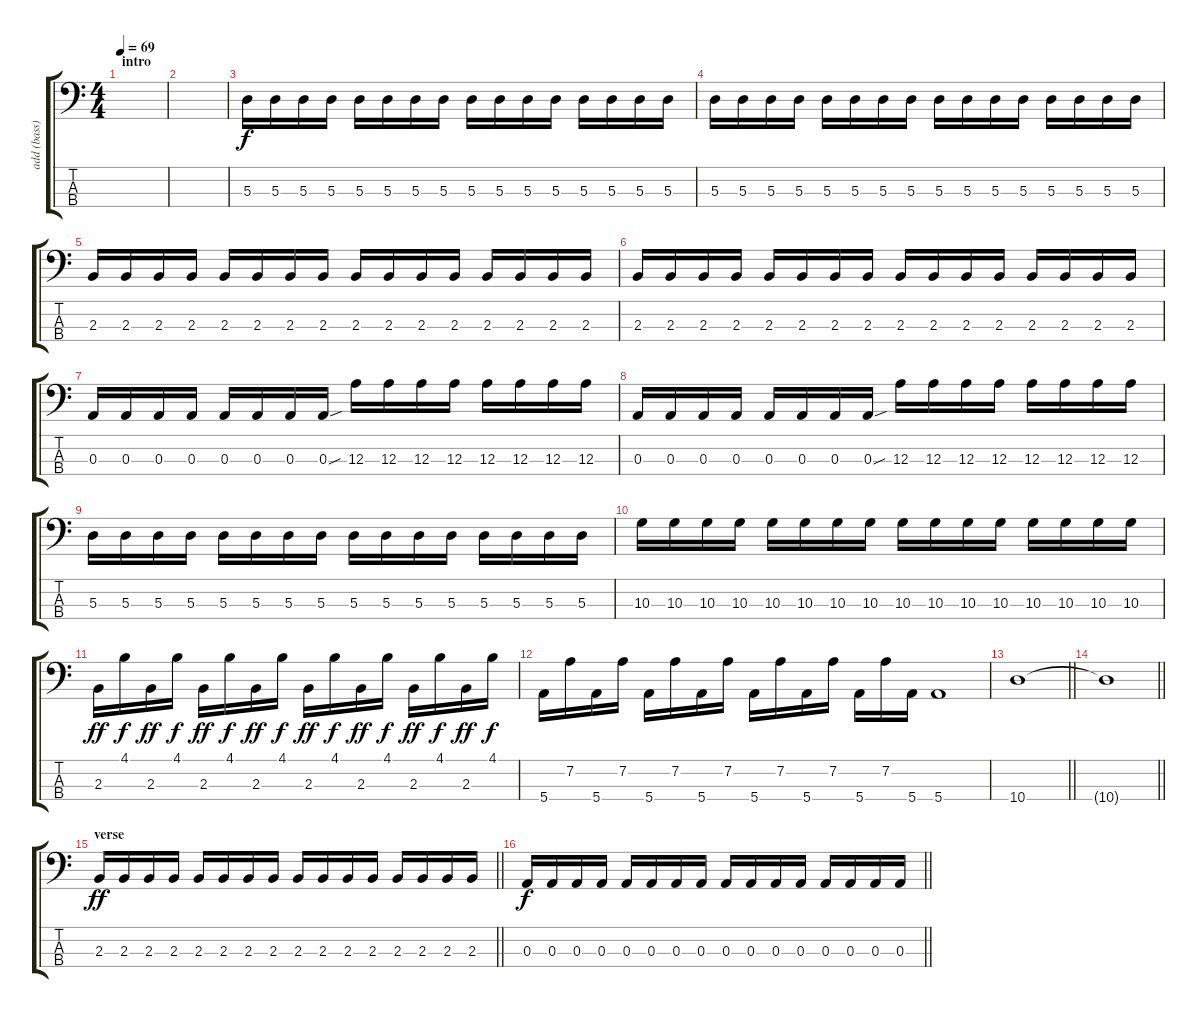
\track ("add (bass)" "add (bass)") {instrument electricbassfinger}
\staff {score tabs}
\tuning (G2 D2 A1 E1) {hide}
\ts (4 4)
\section ("" "intro")
\tempo 69
\clef f4
\ks c
|
|
5.3.16 5.3.16 5.3.16 5.3.16 5.3.16 5.3.16 5.3.16 5.3.16 5.3.16 5.3.16 5.3.16 5.3.16 5.3.16 5.3.16 5.3.16 5.3.16 |
5.3.16 5.3.16 5.3.16 5.3.16 5.3.16 5.3.16 5.3.16 5.3.16 5.3.16 5.3.16 5.3.16 5.3.16 5.3.16 5.3.16 5.3.16 5.3.16 |
2.3.16 2.3.16 2.3.16 2.3.16 2.3.16 2.3.16 2.3.16 2.3.16 2.3.16 2.3.16 2.3.16 2.3.16 2.3.16 2.3.16 2.3.16 2.3.16 |
2.3.16 2.3.16 2.3.16 2.3.16 2.3.16 2.3.16 2.3.16 2.3.16 2.3.16 2.3.16 2.3.16 2.3.16 2.3.16 2.3.16 2.3.16 2.3.16 |
0.3.16 0.3.16 0.3.16 0.3.16 0.3.16 0.3.16 0.3.16 0.3{sou}.16 12.3.16 12.3.16 12.3.16 12.3.16 12.3.16 12.3.16 12.3.16 12.3.16 |
0.3.16 0.3.16 0.3.16 0.3.16 0.3.16 0.3.16 0.3.16 0.3{sou}.16 12.3.16 12.3.16 12.3.16 12.3.16 12.3.16 12.3.16 12.3.16 12.3.16 |
5.3.16 5.3.16 5.3.16 5.3.16 5.3.16 5.3.16 5.3.16 5.3.16 5.3.16 5.3.16 5.3.16 5.3.16 5.3.16 5.3.16 5.3.16 5.3.16 |
10.3.16{dy f} 10.3.16 10.3.16 10.3.16 10.3.16 10.3.16 10.3.16 10.3.16 10.3.16 10.3.16 10.3.16 10.3.16 10.3.16 10.3.16 10.3.16 10.3.16 |
2.3.16{dy ff} 4.1.16{dy f} 2.3.16{dy ff} 4.1.16{dy f} 2.3.16{dy ff} 4.1.16{dy f} 2.3.16{dy ff} 4.1.16{dy f} 2.3.16{dy ff} 4.1.16{dy f} 2.3.16{dy ff} 4.1.16{dy f} 2.3.16{dy ff} 4.1.16{dy f} 2.3.16{dy ff} 4.1.16{dy f} |
5.4.16 7.2.16 5.4.16 7.2.16 5.4.16 7.2.16 5.4.16 7.2.16 5.4.16 7.2.16 5.4.16 7.2.16 5.4.16 7.2.16 5.4.16 5.4.1 |
\barLineRight lightlight
10.4.1 |
\barLineRight lightlight
10.4{t}.1 |
\section ("" "verse")
\barLineRight lightlight
2.3.16{dy ff} 2.3.16 2.3.16 2.3.16 2.3.16 2.3.16 2.3.16 2.3.16 2.3.16 2.3.16 2.3.16 2.3.16 2.3.16 2.3.16 2.3.16 2.3.16 |
\barLineRight lightlight
0.3.16{dy f} 0.3.16 0.3.16 0.3.16 0.3.16 0.3.16 0.3.16 0.3.16 0.3.16 0.3.16 0.3.16 0.3.16 0.3.16 0.3.16 0.3.16 0.3.16
